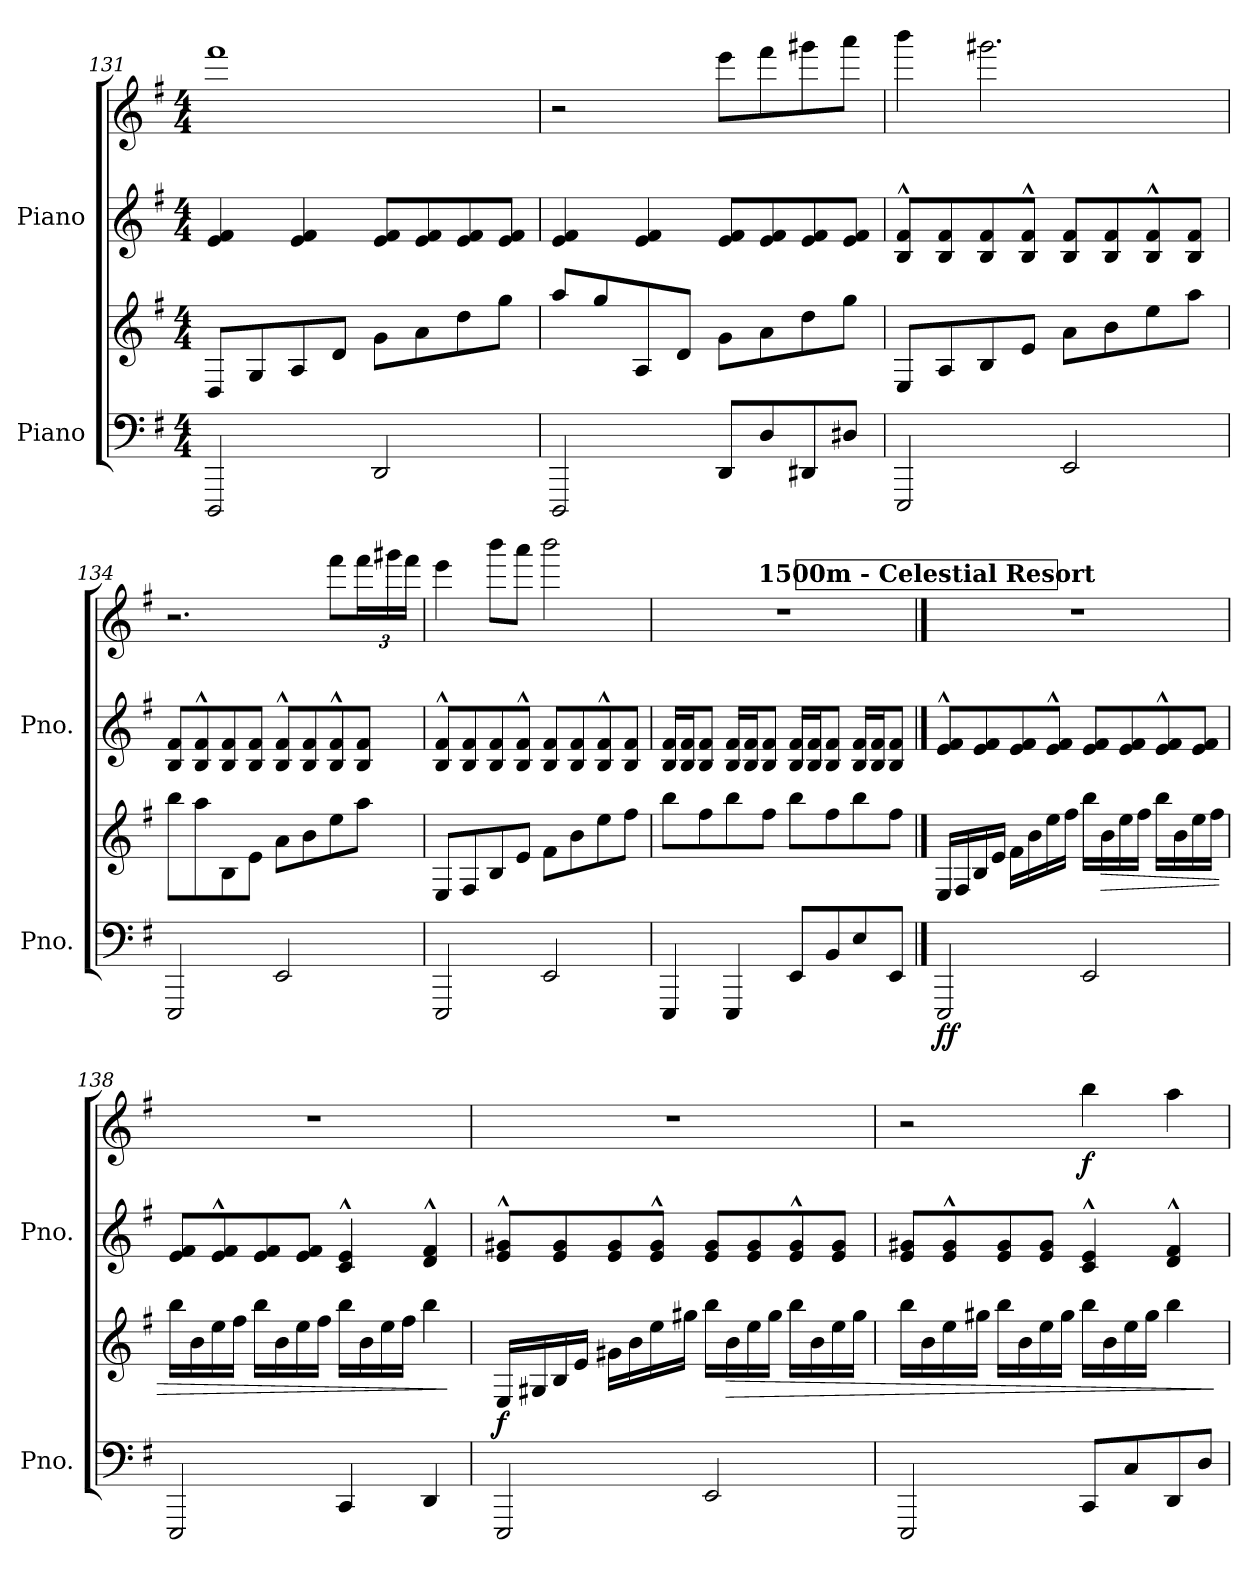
**kern	**kern	**dynam	**kern	**kern	**dynam
*part2	*part2	*part2	*part1	*part1	*part1
*staff4	*staff3	*staff3/4	*staff2	*staff1	*staff1/2
*I"Piano	*	*	*I"Piano	*	*
*I'Pno.	*	*	*I'Pno.	*	*
*clefF4	*clefG2	*	*clefG2	*clefG2	*
*k[f#]	*k[f#]	*	*k[f#]	*k[f#]	*
*M4/4	*M4/4	*	*M4/4	*M4/4	*
=131	=131	=131	=131	=131	=131
2DDD/	8D/L	.	4e/ 4f#/	1fff#	.
.	8G/	.	.	.	.
.	8A/	.	4e/ 4f#/	.	.
.	8d/J	.	.	.	.
2DD/	8g\L	.	8e/ 8f#/L	.	.
.	8a\	.	8e/ 8f#/	.	.
.	8dd\	.	8e/ 8f#/	.	.
.	8gg\J	.	8e/ 8f#/J	.	.
!!LO:PB:g=z
=132	=132	=132	=132	=132	=132
2DDD/	8aa/L	.	4e/ 4f#/	2r	.
.	8gg/	.	.	.	.
.	8A/	.	4e/ 4f#/	.	.
.	8d/J	.	.	.	.
8DD/L	8g\L	.	8e/ 8f#/L	8eee\L	.
8D/	8a\	.	8e/ 8f#/	8fff#\	.
8DD#X/	8dd\	.	8e/ 8f#/	8ggg#X\	.
8D#X/J	8gg\J	.	8e/ 8f#/J	8aaa\J	.
=133	=133	=133	=133	=133	=133
2EEE/	8E/L	.	8B/^^ 8f#/^^L	4bbb\	.
.	8A/	.	8B/ 8f#/	.	.
.	8B/	.	8B/ 8f#/	2.ggg#X\	.
.	8e/J	.	8B/^^ 8f#/^^J	.	.
2EE/	8a\L	.	8B/ 8f#/L	.	.
.	8b\	.	8B/ 8f#/	.	.
.	8ee\	.	8B/^^ 8f#/^^	.	.
.	8aa\J	.	8B/ 8f#/J	.	.
=134	=134	=134	=134	=134	=134
2EEE/	8bb\L	.	8B/ 8f#/L	2.r	.
.	8aa\	.	8B/^^ 8f#/^^	.	.
.	8B\	.	8B/ 8f#/	.	.
.	8e\J	.	8B/ 8f#/J	.	.
2EE/	8a\L	.	8B/^^ 8f#/^^L	.	.
.	8b\	.	8B/ 8f#/	.	.
.	8ee\	.	8B/^^ 8f#/^^	8fff#\L	.
*	*	*	*	*Xbrackettup	*
.	8aa\J	.	8B/ 8f#/J	24fff#\L	.
.	.	.	.	24ggg#X\	.
.	.	.	.	24fff#\JJ	.
!!LO:LB:g=z
=135	=135	=135	=135	=135	=135
2EEE/	8E/L	.	8B/^^ 8f#/^^L	4eee\	.
.	8F#/	.	8B/ 8f#/	.	.
.	8B/	.	8B/ 8f#/	8bbb\L	.
.	8e/J	.	8B/^^ 8f#/^^J	8aaa\J	.
2EE/	8f#\L	.	8B/ 8f#/L	2bbb\	.
.	8b\	.	8B/ 8f#/	.	.
.	8ee\	.	8B/^^ 8f#/^^	.	.
.	8ff#\J	.	8B/ 8f#/J	.	.
=136	=136	=136	=136	=136	=136
4EEE/	8bb\L	.	16B/ 16f#/LL	1r	.
.	.	.	16B/ 16f#/J	.	.
.	8ff#\	.	8B/ 8f#/J	.	.
4EEE/	8bb\	.	16B/ 16f#/LL	.	.
.	.	.	16B/ 16f#/J	.	.
.	8ff#\J	.	8B/ 8f#/J	.	.
8EE/L	8bb\L	.	16B/ 16f#/LL	.	.
.	.	.	16B/ 16f#/J	.	.
8BB/	8ff#\	.	8B/ 8f#/J	.	.
8E/	8bb\	.	16B/ 16f#/LL	.	.
.	.	.	16B/ 16f#/J	.	.
8EE/J	8ff#\J	.	8B/ 8f#/J	.	.
!!LO:PB:g=z
!!LO:REH:place=s1:a:B:fs=14:t=1500m - Celestial Resort
==137	==137	==137	==137	==137	==137
!	!	!LO:DY:b=2	!	!	!
!	!	!LO:DY:n=1:b	!	!	!
2EEE/	16E/LL	f f	8e/^^ 8f#/^^L	1r	.
.	16F#/	.	.	.	.
.	16B/	.	8e/ 8f#/	.	.
.	16e/JJ	.	.	.	.
.	16f#\LL	.	8e/ 8f#/	.	.
.	16b\	.	.	.	.
.	16ee\	.	8e/^^ 8f#/^^J	.	.
.	16ff#\JJ	.	.	.	.
2EE/	16bb\LL	.	8e/ 8f#/L	.	.
!	!	!LO:HP:b	!	!	!
.	16b!\	>	.	.	.
.	16ee!\	.	8e/ 8f#/	.	.
.	16ff#!\JJ	.	.	.	.
.	16bb!\LL	.	8e/^^ 8f#/^^	.	.
.	16b!\	.	.	.	.
.	16ee!\	.	8e/ 8f#/J	.	.
.	16ff#!\JJ	.	.	.	.
=138	=138	=138	=138	=138	=138
2EEE/	16bb!\LL	.	8e/ 8f#/L	1r	.
.	16b!\	.	.	.	.
.	16ee!\	.	8e/^^ 8f#/^^	.	.
.	16ff#!\JJ	.	.	.	.
.	16bb!\LL	.	8e/ 8f#/	.	.
.	16b!\	.	.	.	.
.	16ee!\	.	8e/ 8f#/J	.	.
.	16ff#!\JJ	.	.	.	.
4CC/	16bb!\LL	.	4c/^^ 4e/^^	.	.
.	16b!\	.	.	.	.
.	16ee!\	.	.	.	.
.	16ff#!\JJ	.	.	.	.
4DD/	4bb!\	.	4d/^^ 4f#/^^	.	.
.	.	]	.	.	.
!!LO:LB:g=z
=139	=139	=139	=139	=139	=139
!	!	!LO:DY:b	!	!	!
2EEE/	16E/LL	f	8e/^^ 8g#X/^^L	1r	.
.	16G#X/	.	.	.	.
.	16B/	.	8e/ 8g#/	.	.
.	16e/JJ	.	.	.	.
.	16g#X\LL	.	8e/ 8g#/	.	.
.	16b\	.	.	.	.
.	16ee\	.	8e/^^ 8g#/^^J	.	.
.	16gg#X\JJ	.	.	.	.
2EE/	16bb\LL	.	8e/ 8g#/L	.	.
!	!	!LO:HP:b	!	!	!
.	16b!\	>	.	.	.
.	16ee!\	.	8e/ 8g#/	.	.
.	16gg#!\JJ	.	.	.	.
.	16bb!\LL	.	8e/^^ 8g#/^^	.	.
.	16b!\	.	.	.	.
.	16ee!\	.	8e/ 8g#/J	.	.
.	16gg#!\JJ	.	.	.	.
=140	=140	=140	=140	=140	=140
2EEE/	16bb!\LL	.	8e/ 8g#X/L	2r	.
.	16b!\	.	.	.	.
.	16ee!\	.	8e/^^ 8g#/^^	.	.
.	16gg#X!\JJ	.	.	.	.
.	16bb!\LL	.	8e/ 8g#/	.	.
.	16b!\	.	.	.	.
.	16ee!\	.	8e/ 8g#/J	.	.
.	16gg#!\JJ	.	.	.	.
!	!	!	!	!	!LO:DY:b
8CC/L	16bb!\LL	.	4c/^^ 4e/^^	4bb\	f
.	16b!\	.	.	.	.
8C/	16ee!\	.	.	.	.
.	16gg#!\JJ	.	.	.	.
8DD/	4bb!\	.	4d/^^ 4f#/^^	4aa\	.
8D/J	.	.	.	.	.
.	.	]	.	.	.
=	=	=	=	=	=
*-	*-	*-	*-	*-	*-
